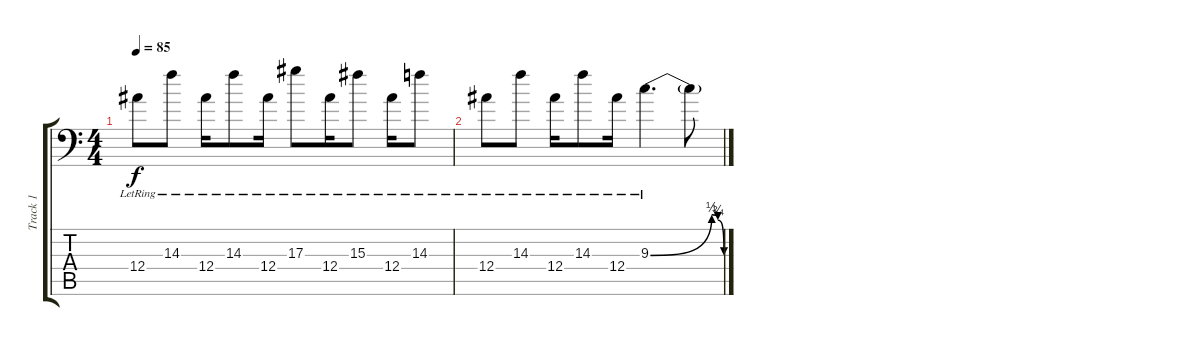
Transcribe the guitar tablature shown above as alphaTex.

\track ("Track 1" "Track 1") {instrument electricguitarjazz}
\staff {score tabs}
\tuning (C4 G3 Eb3 Bb2 F2 Bb1) {hide}
\ts (4 4)
\tempo 85
\clef f4
\ks c
12.4{lr}.8{dy f} 14.3{lr}.8 12.4{lr}.16 14.3{lr}.8 12.4{lr}.16 17.3{lr}.8 12.4{lr}.16 15.3{lr}.8 12.4{lr}.16 14.3{lr}.8 |
12.4{lr}.8 14.3{lr}.8 12.4{lr}.16 14.3{lr}.8 12.4{lr}.16 9.3{be (custom 0 0 50 2 55 1 60 0) lr}.4{d instrument distortionguitar} 9.3{t}.8
